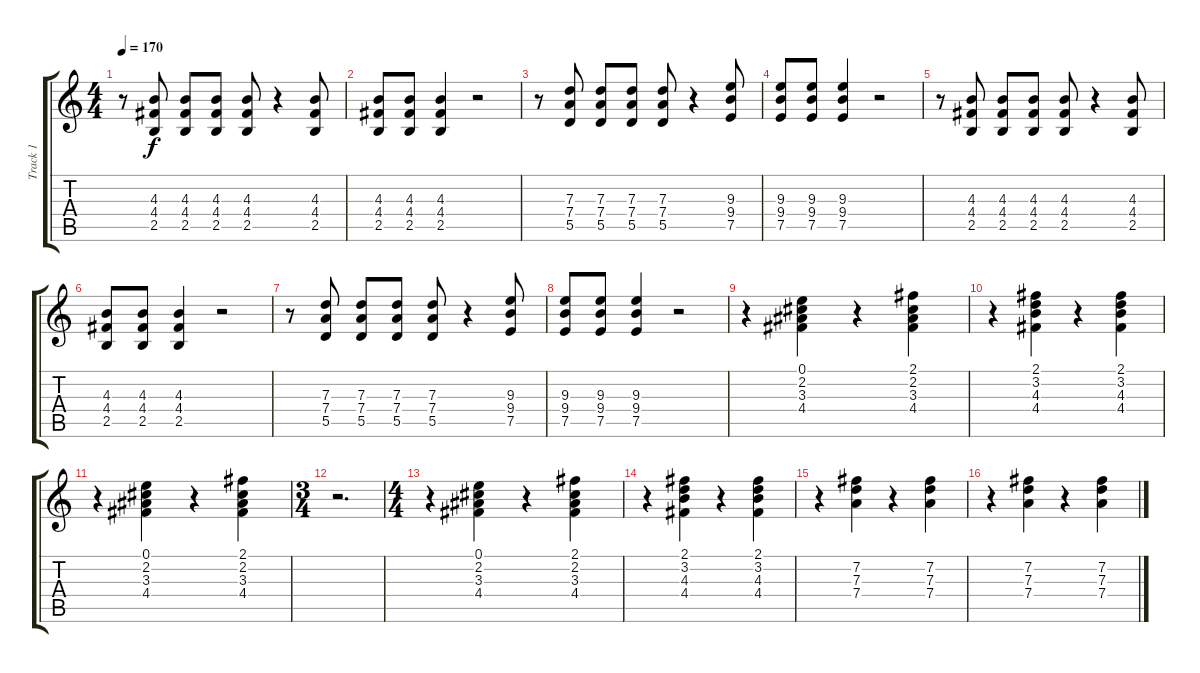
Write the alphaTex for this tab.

\track ("Track 1" "Track 1") {instrument overdrivenguitar}
\staff {score tabs}
\tuning (E4 B3 G3 D3 A2 E2) {hide}
\ts (4 4)
\tempo 170
\clef g2
\ks c
r.8{dy f} (4.3 4.4 2.5).8 (4.3 4.4 2.5).8 (4.3 4.4 2.5).8 (4.3 4.4 2.5).8 r.4 (4.3 4.4 2.5).8 |
(4.3 4.4 2.5).8 (4.3 4.4 2.5).8 (4.3 4.4 2.5).4 r.2 |
r.8 (7.3 7.4 5.5).8 (7.3 7.4 5.5).8 (7.3 7.4 5.5).8 (7.3 7.4 5.5).8 r.4 (9.3 9.4 7.5).8 |
(9.3 9.4 7.5).8 (9.3 9.4 7.5).8 (9.3 9.4 7.5).4 r.2 |
r.8 (4.3 4.4 2.5).8 (4.3 4.4 2.5).8 (4.3 4.4 2.5).8 (4.3 4.4 2.5).8 r.4 (4.3 4.4 2.5).8 |
(4.3 4.4 2.5).8 (4.3 4.4 2.5).8 (4.3 4.4 2.5).4 r.2 |
r.8 (7.3 7.4 5.5).8 (7.3 7.4 5.5).8 (7.3 7.4 5.5).8 (7.3 7.4 5.5).8 r.4 (9.3 9.4 7.5).8 |
(9.3 9.4 7.5).8 (9.3 9.4 7.5).8 (9.3 9.4 7.5).4 r.2 |
r.4 (0.1 2.2 3.3 4.4).4 r.4 (2.1 2.2 3.3 4.4).4 |
r.4 (2.1 3.2 4.3 4.4).4 r.4 (2.1 3.2 4.3 4.4).4 |
r.4 (0.1 2.2 3.3 4.4).4 r.4 (2.1 2.2 3.3 4.4).4 |
\ts (3 4)
r.2{d} |
\ts (4 4)
r.4 (0.1 2.2 3.3 4.4).4 r.4 (2.1 2.2 3.3 4.4).4 |
r.4 (2.1 3.2 4.3 4.4).4 r.4 (2.1 3.2 4.3 4.4).4 |
r.4 (7.2 7.3 7.4).4 r.4 (7.2 7.3 7.4).4 |
r.4 (7.2 7.3 7.4).4 r.4 (7.2 7.3 7.4).4
